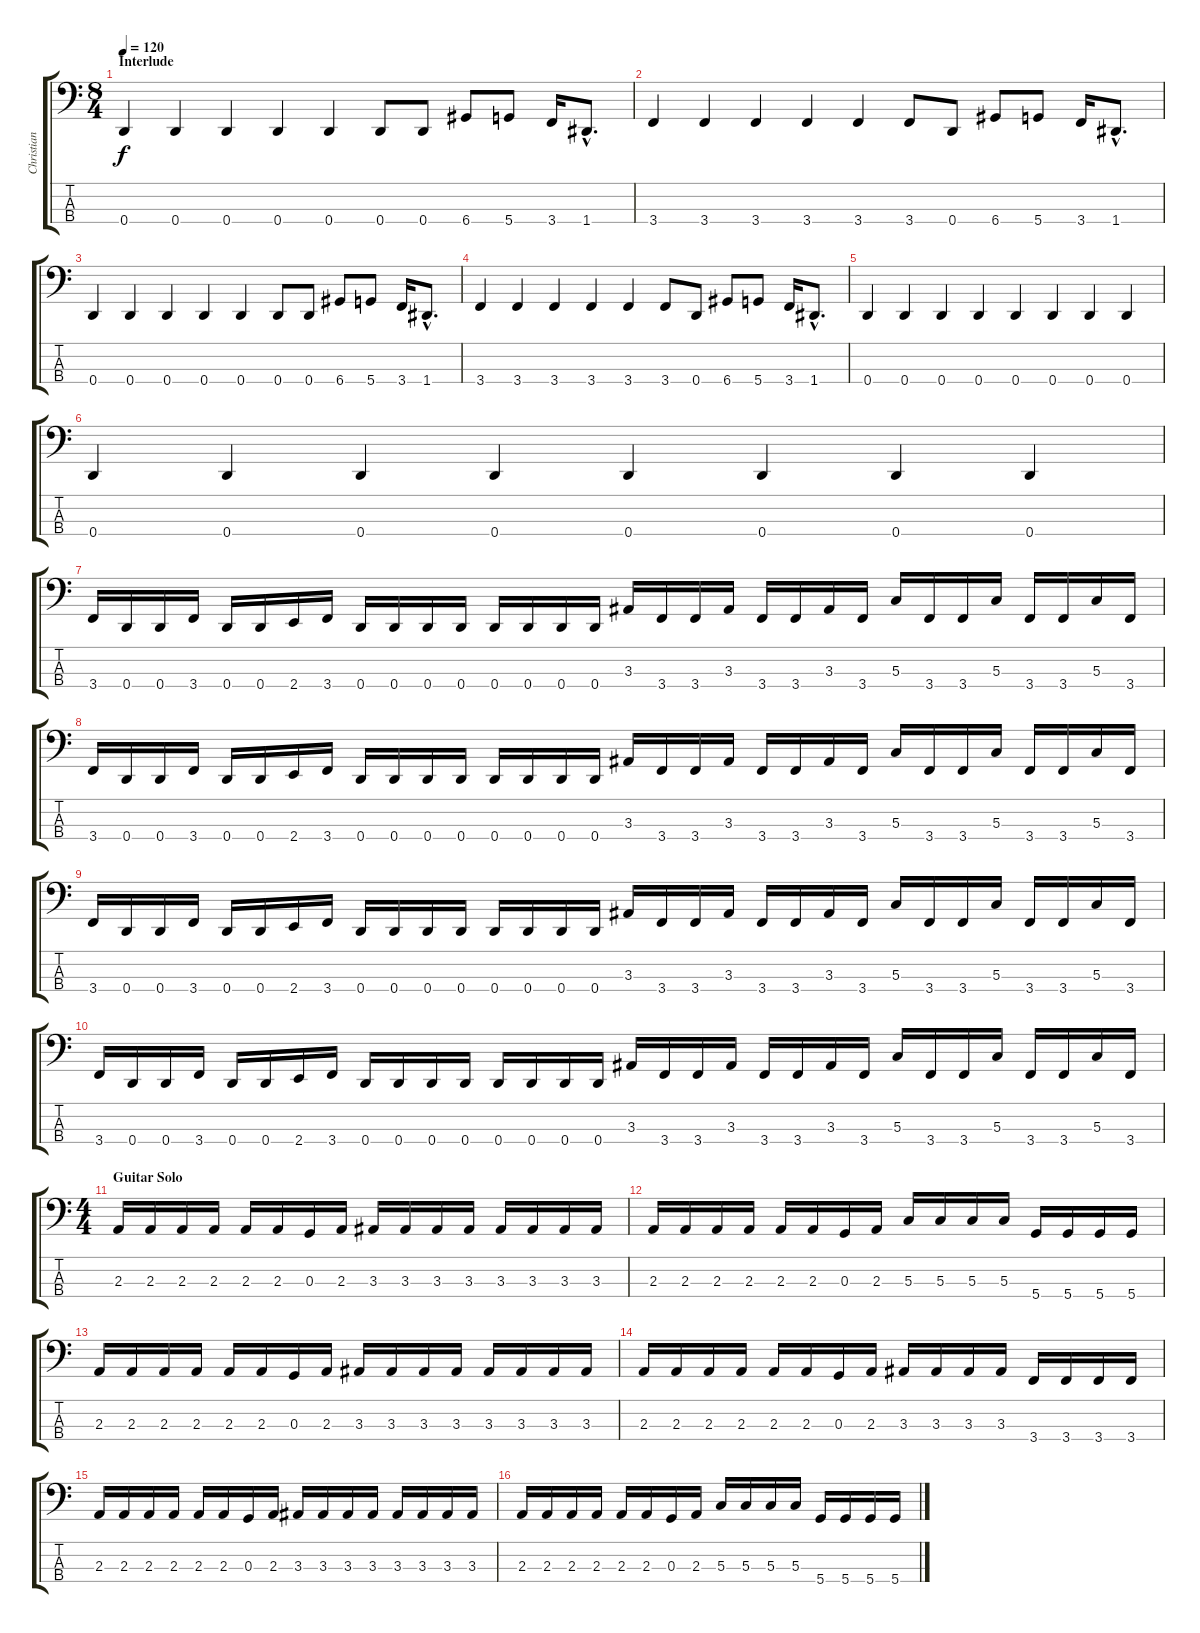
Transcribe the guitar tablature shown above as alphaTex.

\track ("Christian Giesler" "Christian ") {instrument electricbassfinger}
\staff {score tabs}
\tuning (F2 C2 G1 D1) {hide}
\ts (8 4)
\section ("" "Interlude")
\tempo 120
\clef f4
\ks c
0.4.4{dy f} 0.4.4 0.4.4 0.4.4 0.4.4 0.4.8 0.4.8 6.4.8 5.4.8 3.4.16 1.4{hac}.8{d} |
3.4.4 3.4.4 3.4.4 3.4.4 3.4.4 3.4.8 0.4.8 6.4.8 5.4.8 3.4.16 1.4{hac}.8{d} |
0.4.4 0.4.4 0.4.4 0.4.4 0.4.4 0.4.8 0.4.8 6.4.8 5.4.8 3.4.16 1.4{hac}.8{d} |
3.4.4 3.4.4 3.4.4 3.4.4 3.4.4 3.4.8 0.4.8 6.4.8 5.4.8 3.4.16 1.4{hac}.8{d} |
0.4.4 0.4.4 0.4.4 0.4.4 0.4.4 0.4.4 0.4.4 0.4.4 |
0.4.4 0.4.4 0.4.4 0.4.4 0.4.4 0.4.4 0.4.4 0.4.4 |
3.4.16 0.4.16 0.4.16 3.4.16 0.4.16 0.4.16 2.4.16 3.4.16 0.4.16 0.4.16 0.4.16 0.4.16 0.4.16 0.4.16 0.4.16 0.4.16 3.3.16 3.4.16 3.4.16 3.3.16 3.4.16 3.4.16 3.3.16 3.4.16 5.3.16 3.4.16 3.4.16 5.3.16 3.4.16 3.4.16 5.3.16 3.4.16 |
3.4.16 0.4.16 0.4.16 3.4.16 0.4.16 0.4.16 2.4.16 3.4.16 0.4.16 0.4.16 0.4.16 0.4.16 0.4.16 0.4.16 0.4.16 0.4.16 3.3.16 3.4.16 3.4.16 3.3.16 3.4.16 3.4.16 3.3.16 3.4.16 5.3.16 3.4.16 3.4.16 5.3.16 3.4.16 3.4.16 5.3.16 3.4.16 |
3.4.16 0.4.16 0.4.16 3.4.16 0.4.16 0.4.16 2.4.16 3.4.16 0.4.16 0.4.16 0.4.16 0.4.16 0.4.16 0.4.16 0.4.16 0.4.16 3.3.16 3.4.16 3.4.16 3.3.16 3.4.16 3.4.16 3.3.16 3.4.16 5.3.16 3.4.16 3.4.16 5.3.16 3.4.16 3.4.16 5.3.16 3.4.16 |
3.4.16 0.4.16 0.4.16 3.4.16 0.4.16 0.4.16 2.4.16 3.4.16 0.4.16 0.4.16 0.4.16 0.4.16 0.4.16 0.4.16 0.4.16 0.4.16 3.3.16 3.4.16 3.4.16 3.3.16 3.4.16 3.4.16 3.3.16 3.4.16 5.3.16 3.4.16 3.4.16 5.3.16 3.4.16 3.4.16 5.3.16 3.4.16 |
\ts (4 4)
\section ("" "Guitar Solo")
2.3.16 2.3.16 2.3.16 2.3.16 2.3.16 2.3.16 0.3.16 2.3.16 3.3.16 3.3.16 3.3.16 3.3.16 3.3.16 3.3.16 3.3.16 3.3.16 |
2.3.16 2.3.16 2.3.16 2.3.16 2.3.16 2.3.16 0.3.16 2.3.16 5.3.16 5.3.16 5.3.16 5.3.16 5.4.16 5.4.16 5.4.16 5.4.16 |
2.3.16 2.3.16 2.3.16 2.3.16 2.3.16 2.3.16 0.3.16 2.3.16 3.3.16 3.3.16 3.3.16 3.3.16 3.3.16 3.3.16 3.3.16 3.3.16 |
2.3.16 2.3.16 2.3.16 2.3.16 2.3.16 2.3.16 0.3.16 2.3.16 3.3.16 3.3.16 3.3.16 3.3.16 3.4.16 3.4.16 3.4.16 3.4.16 |
2.3.16 2.3.16 2.3.16 2.3.16 2.3.16 2.3.16 0.3.16 2.3.16 3.3.16 3.3.16 3.3.16 3.3.16 3.3.16 3.3.16 3.3.16 3.3.16 |
2.3.16 2.3.16 2.3.16 2.3.16 2.3.16 2.3.16 0.3.16 2.3.16 5.3.16 5.3.16 5.3.16 5.3.16 5.4.16 5.4.16 5.4.16 5.4.16
